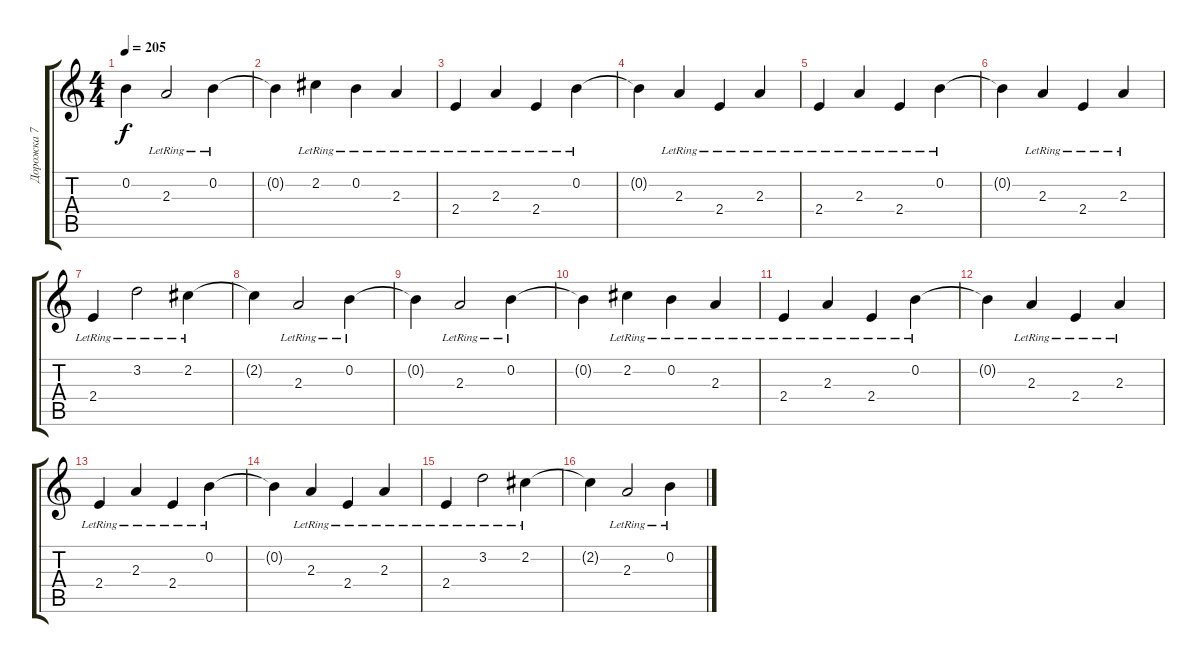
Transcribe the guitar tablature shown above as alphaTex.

\track ("Дорожка 7" "Дорожка 7") {instrument acousticguitarsteel}
\staff {score tabs}
\tuning (E4 B3 G3 D3 A2 E2) {hide}
\ts (4 4)
\tempo 205
\clef g2
\ks c
0.2{t}.4{dy f} 2.3{lr}.2 0.2{lr}.4 |
0.2{t}.4 2.2{lr}.4 0.2{lr}.4 2.3{lr}.4 |
2.4{lr}.4 2.3{lr}.4 2.4{lr}.4 0.2{lr}.4 |
0.2{t}.4 2.3{lr}.4 2.4{lr}.4 2.3{lr}.4 |
2.4{lr}.4 2.3{lr}.4 2.4{lr}.4 0.2{lr}.4 |
0.2{t}.4 2.3{lr}.4 2.4{lr}.4 2.3{lr}.4 |
2.4{lr}.4 3.2{lr}.2 2.2{lr}.4 |
2.2{t}.4 2.3{lr}.2 0.2{lr}.4 |
0.2{t}.4 2.3{lr}.2 0.2{lr}.4 |
0.2{t}.4 2.2{lr}.4 0.2{lr}.4 2.3{lr}.4 |
2.4{lr}.4 2.3{lr}.4 2.4{lr}.4 0.2{lr}.4 |
0.2{t}.4 2.3{lr}.4 2.4{lr}.4 2.3{lr}.4 |
2.4{lr}.4 2.3{lr}.4 2.4{lr}.4 0.2{lr}.4 |
0.2{t}.4 2.3{lr}.4 2.4{lr}.4 2.3{lr}.4 |
2.4{lr}.4 3.2{lr}.2 2.2{lr}.4 |
2.2{t}.4 2.3{lr}.2 0.2{lr}.4
